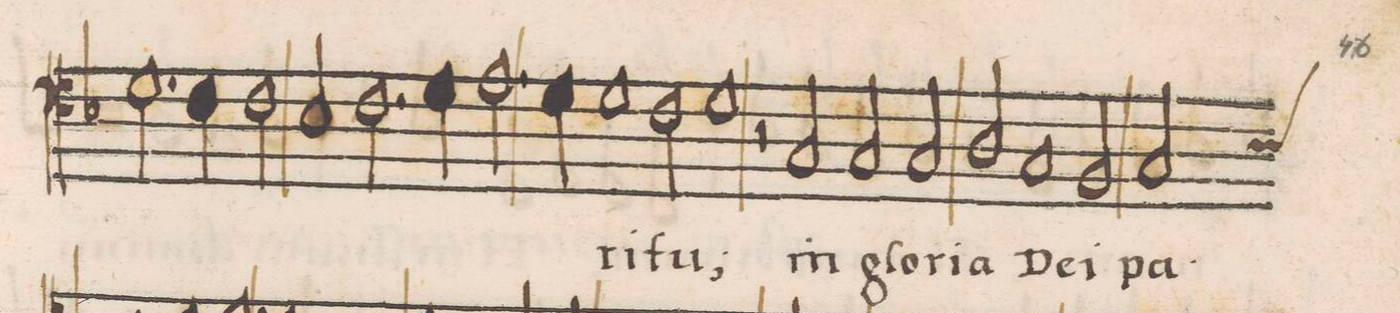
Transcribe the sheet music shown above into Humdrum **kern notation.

**kern	**text
*I"ALTVS	*
*clefC4	*
*k[b-]	*
*met(C|)	*
*M2/1	*
2.d\	.
=119-	=119-
4c\	.
2c\	.
2B-/	.
2.c\	.
=120-	=120-
4d\	.
2.e\	.
4d\	.
1d\	-ri-
=121-	=121-
2c\	-tu;
1d\	.
=122-	=122-
2r	.
2G/	in
2G/	glo-
2G/	-ri-
=123-	=123-
2A/	   a
1G/	De-
2F/	-i
=124-	=124-
*custos:B-	*
2G/	pa-
*-	*-
